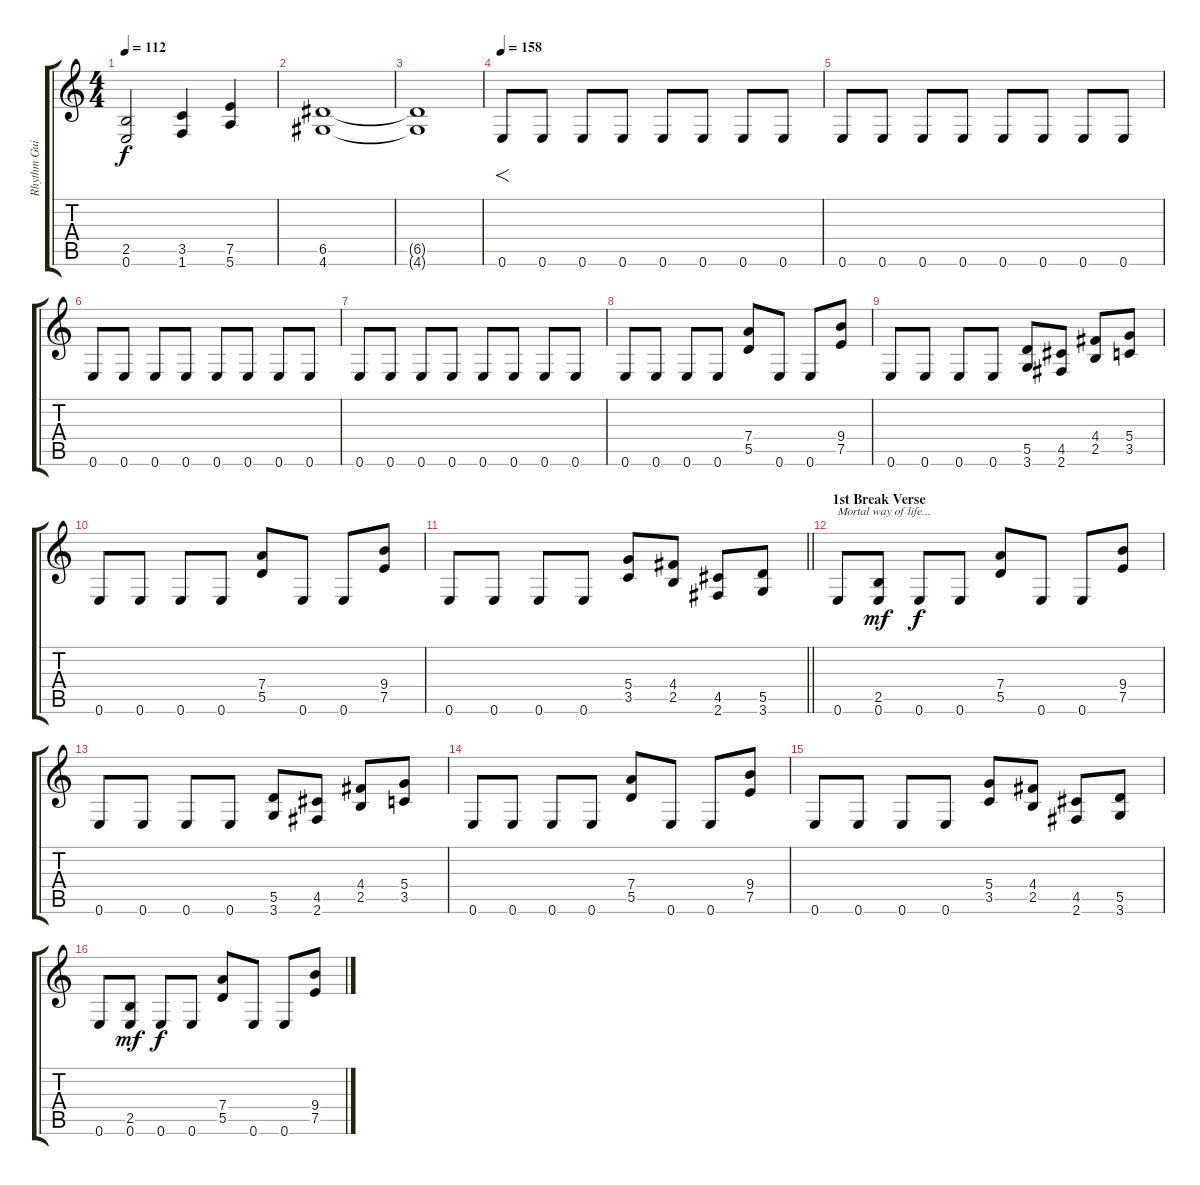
\track ("Rhythm Guitar" "Rhythm Gui") {instrument overdrivenguitar}
\staff {score tabs}
\tuning (E4 B3 G3 D3 A2 E2) {hide}
\ts (4 4)
\tempo 112
\clef g2
\ks c
(2.5 0.6).2{dy f} (3.5 1.6).4 (7.5 5.6).4 |
(6.5 4.6).1 |
(6.5{t} 4.6{t}).1 |
\tempo 158
0.6.8{f} 0.6.8 0.6.8 0.6.8 0.6.8 0.6.8 0.6.8 0.6.8 |
0.6.8 0.6.8 0.6.8 0.6.8 0.6.8 0.6.8 0.6.8 0.6.8 |
0.6.8 0.6.8 0.6.8 0.6.8 0.6.8 0.6.8 0.6.8 0.6.8 |
0.6.8 0.6.8 0.6.8 0.6.8 0.6.8 0.6.8 0.6.8 0.6.8 |
0.6.8 0.6.8 0.6.8 0.6.8 (7.4 5.5).8 0.6.8 0.6.8 (9.4 7.5).8 |
0.6.8 0.6.8 0.6.8 0.6.8 (5.5 3.6).8 (4.5 2.6).8 (4.4 2.5).8 (5.4 3.5).8 |
0.6.8 0.6.8 0.6.8 0.6.8 (7.4 5.5).8 0.6.8 0.6.8 (9.4 7.5).8 |
\barLineRight lightlight
0.6.8 0.6.8 0.6.8 0.6.8 (5.4 3.5).8 (4.4 2.5).8 (4.5 2.6).8 (5.5 3.6).8 |
\section ("" "1st Break Verse")
0.6.8{txt "Mortal way of life..."} (2.5 0.6).8{dy mf} 0.6.8{dy f} 0.6.8 (7.4 5.5).8 0.6.8 0.6.8 (9.4 7.5).8 |
0.6.8 0.6.8 0.6.8 0.6.8 (5.5 3.6).8 (4.5 2.6).8 (4.4 2.5).8 (5.4 3.5).8 |
0.6.8 0.6.8 0.6.8 0.6.8 (7.4 5.5).8 0.6.8 0.6.8 (9.4 7.5).8 |
0.6.8 0.6.8 0.6.8 0.6.8 (5.4 3.5).8 (4.4 2.5).8 (4.5 2.6).8 (5.5 3.6).8 |
0.6.8 (2.5 0.6).8{dy mf} 0.6.8{dy f} 0.6.8 (7.4 5.5).8 0.6.8 0.6.8 (9.4 7.5).8
